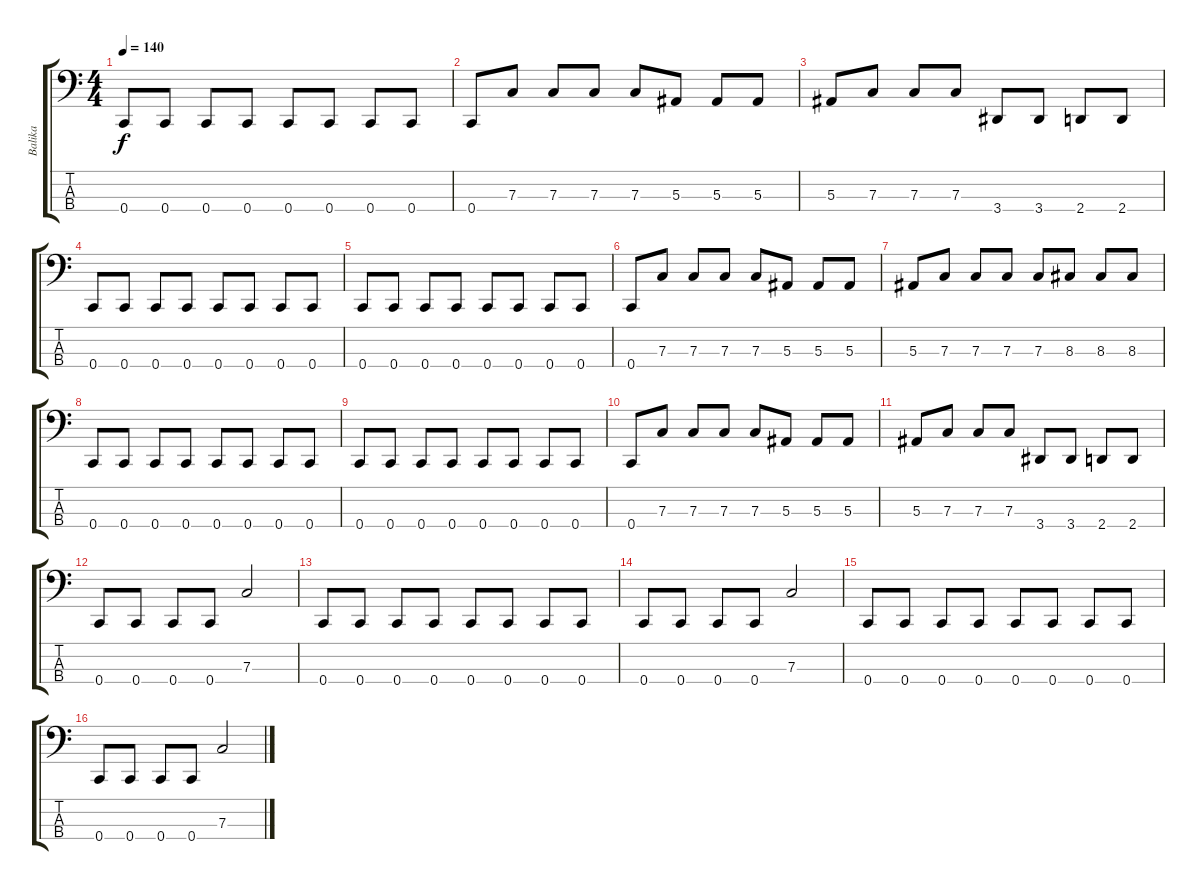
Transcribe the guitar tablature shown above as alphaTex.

\track ("Balika" "Balika") {instrument electricbassfinger}
\staff {score tabs}
\tuning (Eb2 Bb1 F1 C1) {hide}
\ts (4 4)
\tempo 140
\clef f4
\ks c
0.4.8{dy f} 0.4.8 0.4.8 0.4.8 0.4.8 0.4.8 0.4.8 0.4.8 |
0.4.8 7.3.8 7.3.8 7.3.8 7.3.8 5.3.8 5.3.8 5.3.8 |
5.3.8 7.3.8 7.3.8 7.3.8 3.4.8 3.4.8 2.4.8 2.4.8 |
0.4.8 0.4.8 0.4.8 0.4.8 0.4.8 0.4.8 0.4.8 0.4.8 |
0.4.8 0.4.8 0.4.8 0.4.8 0.4.8 0.4.8 0.4.8 0.4.8 |
0.4.8 7.3.8 7.3.8 7.3.8 7.3.8 5.3.8 5.3.8 5.3.8 |
5.3.8 7.3.8 7.3.8 7.3.8 7.3.8 8.3.8 8.3.8 8.3.8 |
0.4.8 0.4.8 0.4.8 0.4.8 0.4.8 0.4.8 0.4.8 0.4.8 |
0.4.8 0.4.8 0.4.8 0.4.8 0.4.8 0.4.8 0.4.8 0.4.8 |
0.4.8 7.3.8 7.3.8 7.3.8 7.3.8 5.3.8 5.3.8 5.3.8 |
5.3.8 7.3.8 7.3.8 7.3.8 3.4.8 3.4.8 2.4.8 2.4.8 |
0.4.8 0.4.8 0.4.8 0.4.8 7.3.2 |
0.4.8 0.4.8 0.4.8 0.4.8 0.4.8 0.4.8 0.4.8 0.4.8 |
0.4.8 0.4.8 0.4.8 0.4.8 7.3.2 |
0.4.8 0.4.8 0.4.8 0.4.8 0.4.8 0.4.8 0.4.8 0.4.8 |
0.4.8 0.4.8 0.4.8 0.4.8 7.3.2
